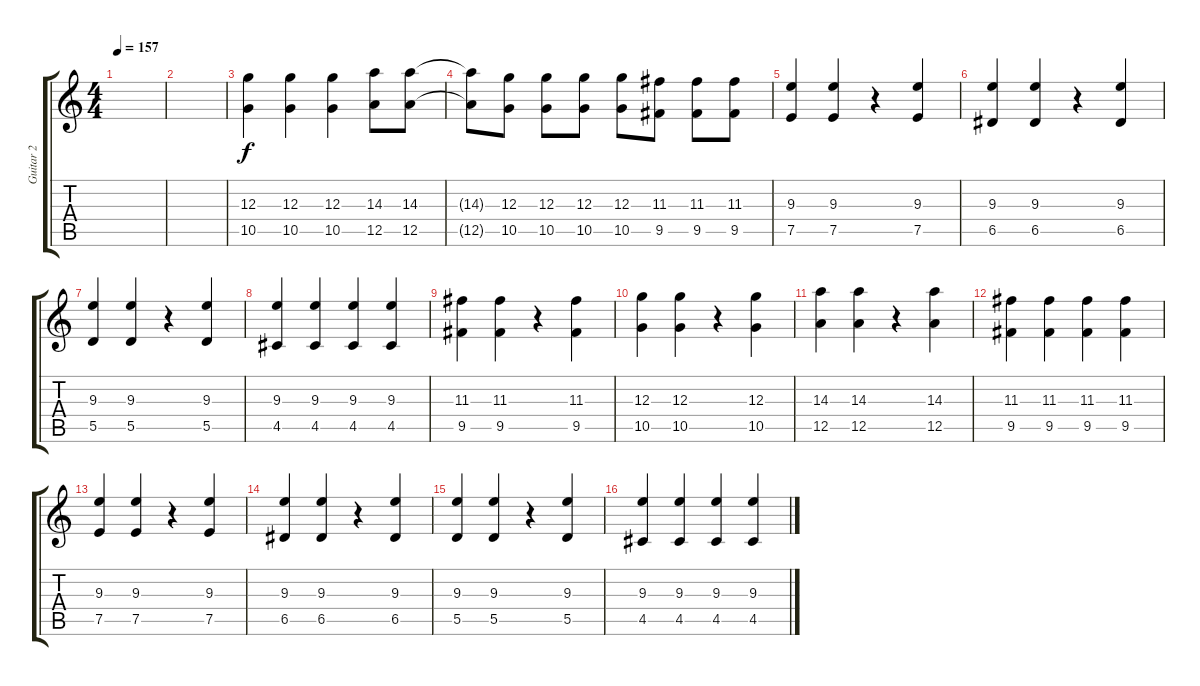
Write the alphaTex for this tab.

\track ("Guitar 2" "Guitar 2") {instrument overdrivenguitar}
\staff {score tabs}
\tuning (E4 B3 G3 D3 A2 E2) {hide}
\ts (4 4)
\tempo 157
\clef g2
\ks c
|
|
(12.3 10.5).4{volume 9 balance 16} (12.3 10.5).4 (12.3 10.5).4 (14.3 12.5).8 (14.3 12.5).8 |
(14.3{t} 12.5{t}).8 (12.3 10.5).8 (12.3 10.5).8 (12.3 10.5).8 (12.3 10.5).8 (11.3 9.5).8 (11.3 9.5).8 (11.3 9.5).8 |
(9.3 7.5).4{volume 15 balance 8 instrument overdrivenguitar} (9.3 7.5).4 r.4 (9.3 7.5).4 |
(9.3 6.5).4{volume 15 instrument overdrivenguitar} (9.3 6.5).4 r.4 (9.3 6.5).4 |
(9.3 5.5).4{volume 15 instrument overdrivenguitar} (9.3 5.5).4 r.4 (9.3 5.5).4 |
(9.3 4.5).4{volume 15 instrument overdrivenguitar} (9.3 4.5).4 (9.3 4.5).4 (9.3 4.5).4 |
(11.3 9.5).4 (11.3 9.5).4 r.4 (11.3 9.5).4 |
(12.3 10.5).4 (12.3 10.5).4 r.4 (12.3 10.5).4 |
(14.3 12.5).4 (14.3 12.5).4 r.4 (14.3 12.5).4 |
(11.3 9.5).4 (11.3 9.5).4 (11.3 9.5).4 (11.3 9.5).4 |
(9.3 7.5).4{volume 15 balance 8 instrument overdrivenguitar} (9.3 7.5).4 r.4 (9.3 7.5).4 |
(9.3 6.5).4{volume 15 instrument overdrivenguitar} (9.3 6.5).4 r.4 (9.3 6.5).4 |
(9.3 5.5).4{volume 15 instrument overdrivenguitar} (9.3 5.5).4 r.4 (9.3 5.5).4 |
(9.3 4.5).4{volume 15 instrument overdrivenguitar} (9.3 4.5).4 (9.3 4.5).4 (9.3 4.5).4
